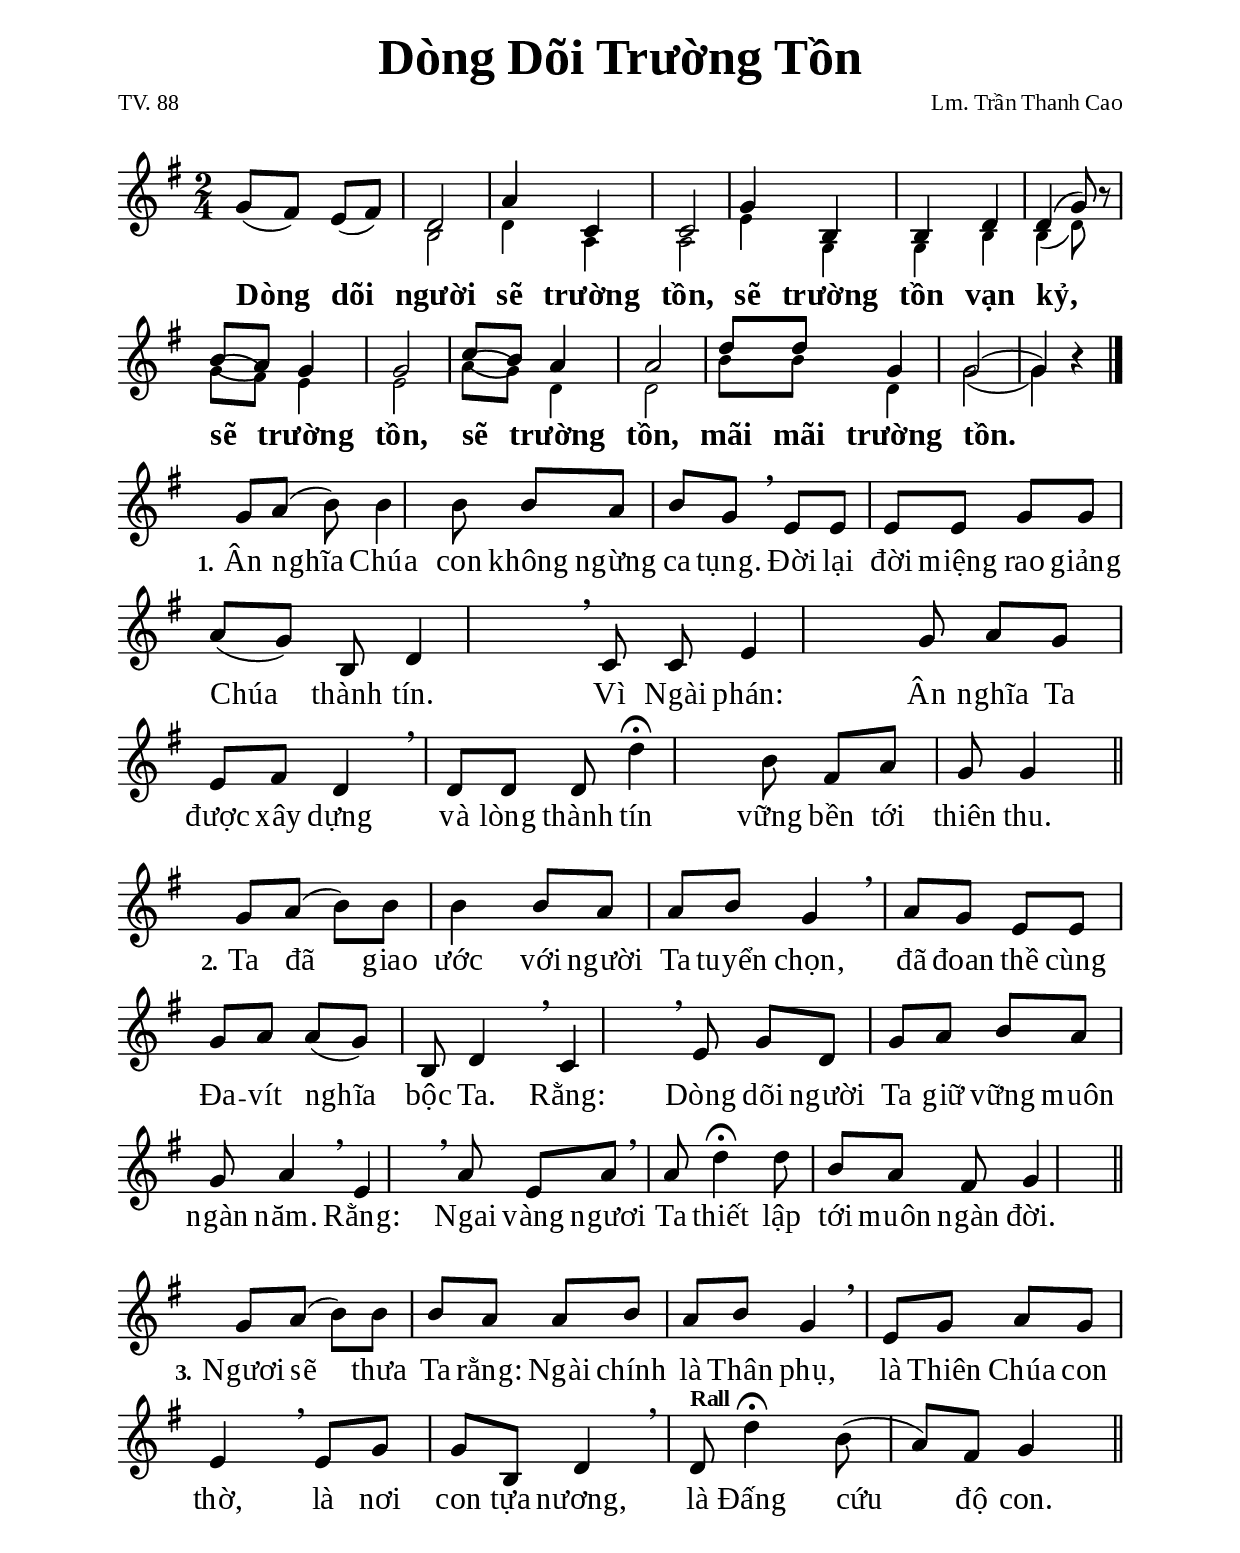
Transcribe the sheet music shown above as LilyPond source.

% Cài đặt chung
\version "2.20.0"
\include "english.ly"

\header {
  title = \markup { \fontsize #3 "Dòng Dõi Trường Tồn" }
  poet = "TV. 88"
  composer = "Lm. Trần Thanh Cao"
  arranger = " "
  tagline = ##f
}


\paper {
  #(set-paper-size "a4")
  top-margin = 10\mm
  bottom-margin = 10\mm
  left-margin = 20\mm
  right-margin = 20\mm
  indent = #0
  #(define fonts
    (make-pango-font-tree
      "Liberation Serif"
      "Liberation Serif"
      "Liberation Serif"
      (/ 20 20)))
  page-count = #1
}

% Nhạc điệp khúc
nhacDiepKhucSop = \relative c'' {

  g8 _(fs) e _(fs) |
  d2 |
  a'4 c, |
  c2 |
  g'4 b, |
  b d |
  d (g8) r |
  b _(a) g4 |
  g2 |
  c8 _(b) a4 |
  a2 |
  d8 d g,4 |
  g2 ( |
  g4) r \bar "|."
}

nhacDiepKhucBass = \relative c' {


  \skip 2
  b2 |
  d4 a |
  a2 |
  e'4 g, |
  g b |
  b (d8) r |
  g ^(fs) e4 |
  e2 |
  a8 ^(g) d4 |
  d2 |
  b'8 b d,4 |
  g2 ( |
  g4) r
}

% Nhạc phiên khúc
nhacPhienKhucMot = \relative c'' {
 
  g8 a (b) b4 b8 b a b g \breathe
  e e e e g g a (g) b, d4 \breathe
  c8 c e4 g8 a g e fs d4 \breathe
  d8 d d d'4 \fermata b8 fs a g g4 \bar "||"
}

nhacPhienKhucHai = \relative c'' {
 
  g8 a (b) b b4 b8 a a b g4 \breathe
  a8 g e e g a a (g) b, d4 \breathe
  c \breathe e8 g d g a b a g a4 \breathe
  e \breathe a8 e a \breathe a d4 \fermata
  d8 b a fs g4 \bar "||"
}

nhacPhienKhucBa = \relative c'' {
 
  g8 a (b) b b a a b a b g4 \breathe
  e8 g a g e4 \breathe
  e8 g g b, d4 \breathe
  \tempo "Rall" d8 d'4 \fermata b8 (a) fs g4 \bar "||"
}

% Lời điệp khúc
loiDiepKhuc = \lyricmode {
 
  Dòng dõi người sẽ trường tồn, sẽ trường tồn vạn kỷ,
  sẽ trường tồn, sẽ trường tồn, mãi mãi trường tồn.
}

% Lời phiên khúc
loiPhienKhucMot = \lyricmode {
  \set stanza = #"1."
  Ân nghĩa Chúa con không ngừng ca tụng.
  Đời lại đời miệng rao giảng Chúa thành tín.
  Vì Ngài phán: Ân nghĩa Ta được xây dựng
  và lòng thành tín vững bền tới thiên thu.
}

loiPhienKhucHai = \lyricmode {
  \set stanza = #"2."
  Ta đã giao ước với người Ta tuyển chọn,
  đã đoan thề cùng Đa -- vít nghĩa bộc Ta.
  Rằng: Dòng dõi người Ta giữ vững muôn ngàn năm.
  Rằng: Ngai vàng ngươi Ta thiết lập tới muôn ngàn đời.
}

loiPhienKhucBa = \lyricmode {
  \set stanza = #"3."
  Ngươi sẽ thưa Ta rằng: Ngài chính là Thân phụ,
  là Thiên Chúa con thờ,
  là nơi con tựa nương,
  là Đấng cứu độ con.
}


% Dàn trang
\score {
  \new ChoirStaff <<
    \new Staff = diepKhuc \with {
        \consists "Merge_rests_engraver"
        \magnifyStaff #(magstep +1)
      }
      <<
      \new Voice = beSop {
        \voiceOne \key g \major \time 2/4 \nhacDiepKhucSop
      }
      \new Voice = beBas {
        \override NoteHead.font-size = #-2
        \voiceTwo \key g \major \time 2/4 \nhacDiepKhucBass
        
      }
    >>
    \new Lyrics \lyricsto beSop \loiDiepKhuc
  >>
  \layout {
    \override Lyrics.LyricText.font-series = #'bold
    \override Lyrics.LyricText.font-size = #+3
    \override Lyrics.LyricSpace.minimum-distance = #2.0
    \override Score.BarNumber.break-visibility = ##(#f #f #f)
  }
}

\score {
  \new ChoirStaff <<
    \new Staff = phienKhuc \with {
        \magnifyStaff #(magstep +1)
      }
      <<
      \new Voice = beSop {
        \key g \major \time 2/4 \nhacPhienKhucMot
      }
    >>
    \new Lyrics \lyricsto beSop \loiPhienKhucMot
  >>
  \layout {
    \override Staff.TimeSignature.transparent = ##t
    \override Lyrics.LyricText.font-size = #+3
    \override Lyrics.LyricSpace.minimum-distance = #0.5
    \override Score.BarNumber.break-visibility = ##(#f #f #f)
    \set Score.barAlways = ##t
    \set Score.defaultBarType = ""
  } 
}

\score {
  \new ChoirStaff <<
    \new Staff = phienKhuc \with {
        \magnifyStaff #(magstep +1)
      }
      <<
      \new Voice = beSop {
        \key g \major \time 2/4 \nhacPhienKhucHai
      }
    >>
    \new Lyrics \lyricsto beSop \loiPhienKhucHai
  >>
  \layout {
    \override Staff.TimeSignature.transparent = ##t
    \override Lyrics.LyricText.font-size = #+3
    \override Lyrics.LyricSpace.minimum-distance = #0.5
    \override Score.BarNumber.break-visibility = ##(#f #f #f)
    \set Score.barAlways = ##t
    \set Score.defaultBarType = ""
  } 
}

\score {
  \new ChoirStaff <<
    \new Staff = phienKhuc \with {
        \magnifyStaff #(magstep +1)
      }
      <<
      \new Voice = beSop {
        \key g \major \time 2/4 \nhacPhienKhucBa
      }
    >>
    \new Lyrics \lyricsto beSop \loiPhienKhucBa
  >>
  \layout {
    \override Staff.TimeSignature.transparent = ##t
    \override Lyrics.LyricText.font-size = #+3
    \override Lyrics.LyricSpace.minimum-distance = #0.5
    \override Score.BarNumber.break-visibility = ##(#f #f #f)
    \set Score.barAlways = ##t
    \set Score.defaultBarType = ""
  } 
}
